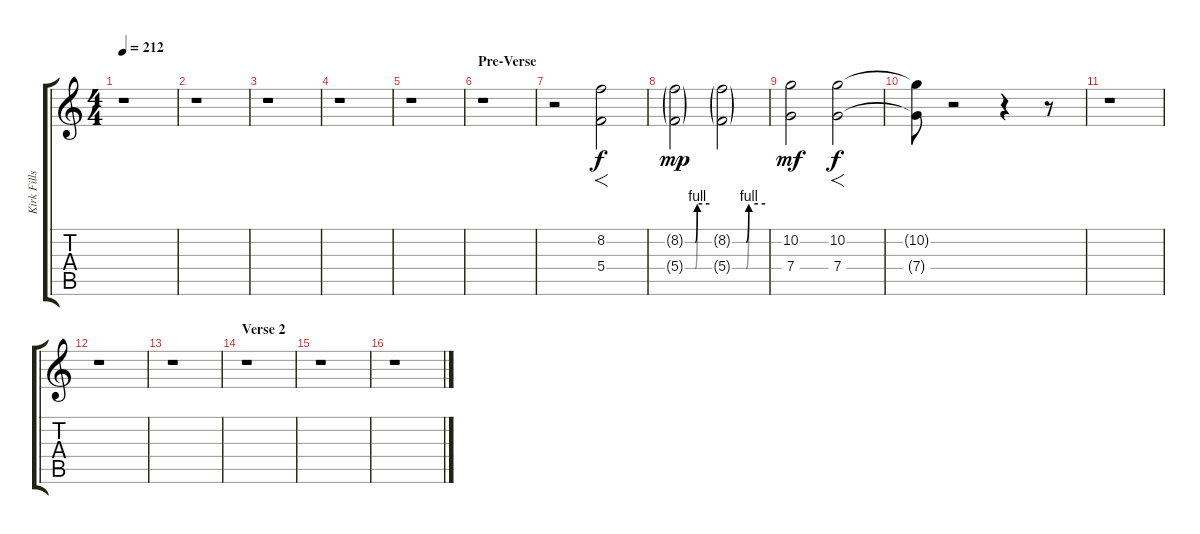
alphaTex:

\track ("Kirk Fills / Effects" "Kirk Fills") {instrument overdrivenguitar}
\staff {score tabs}
\tuning (D4 A3 F3 C3 G2 C2) {hide}
\ts (4 4)
\tempo 212
\clef g2
\ks c
r.1{dy f} |
r.1 |
r.1 |
r.1 |
r.1 |
\section ("" "Pre-Verse")
r.1 |
r.2 (8.2 5.4).2{f} |
(8.2{be (custom 0 0 25 0 30 4 60 4) g} 5.4{be (custom 0 0 25 0 30 4 60 4) g}).2{dy mp} (8.2{be (custom 0 0 25 0 30 4 60 4) g} 5.4{be (custom 0 0 25 0 30 4 60 4) g}).2 |
(10.2 7.4).2{dy mf} (10.2 7.4).2{f dy f} |
(10.2{t} 7.4{t}).8 r.2 r.4 r.8 |
r.1 |
r.1 |
r.1 |
\section ("" "Verse 2")
r.1 |
r.1 |
r.1
